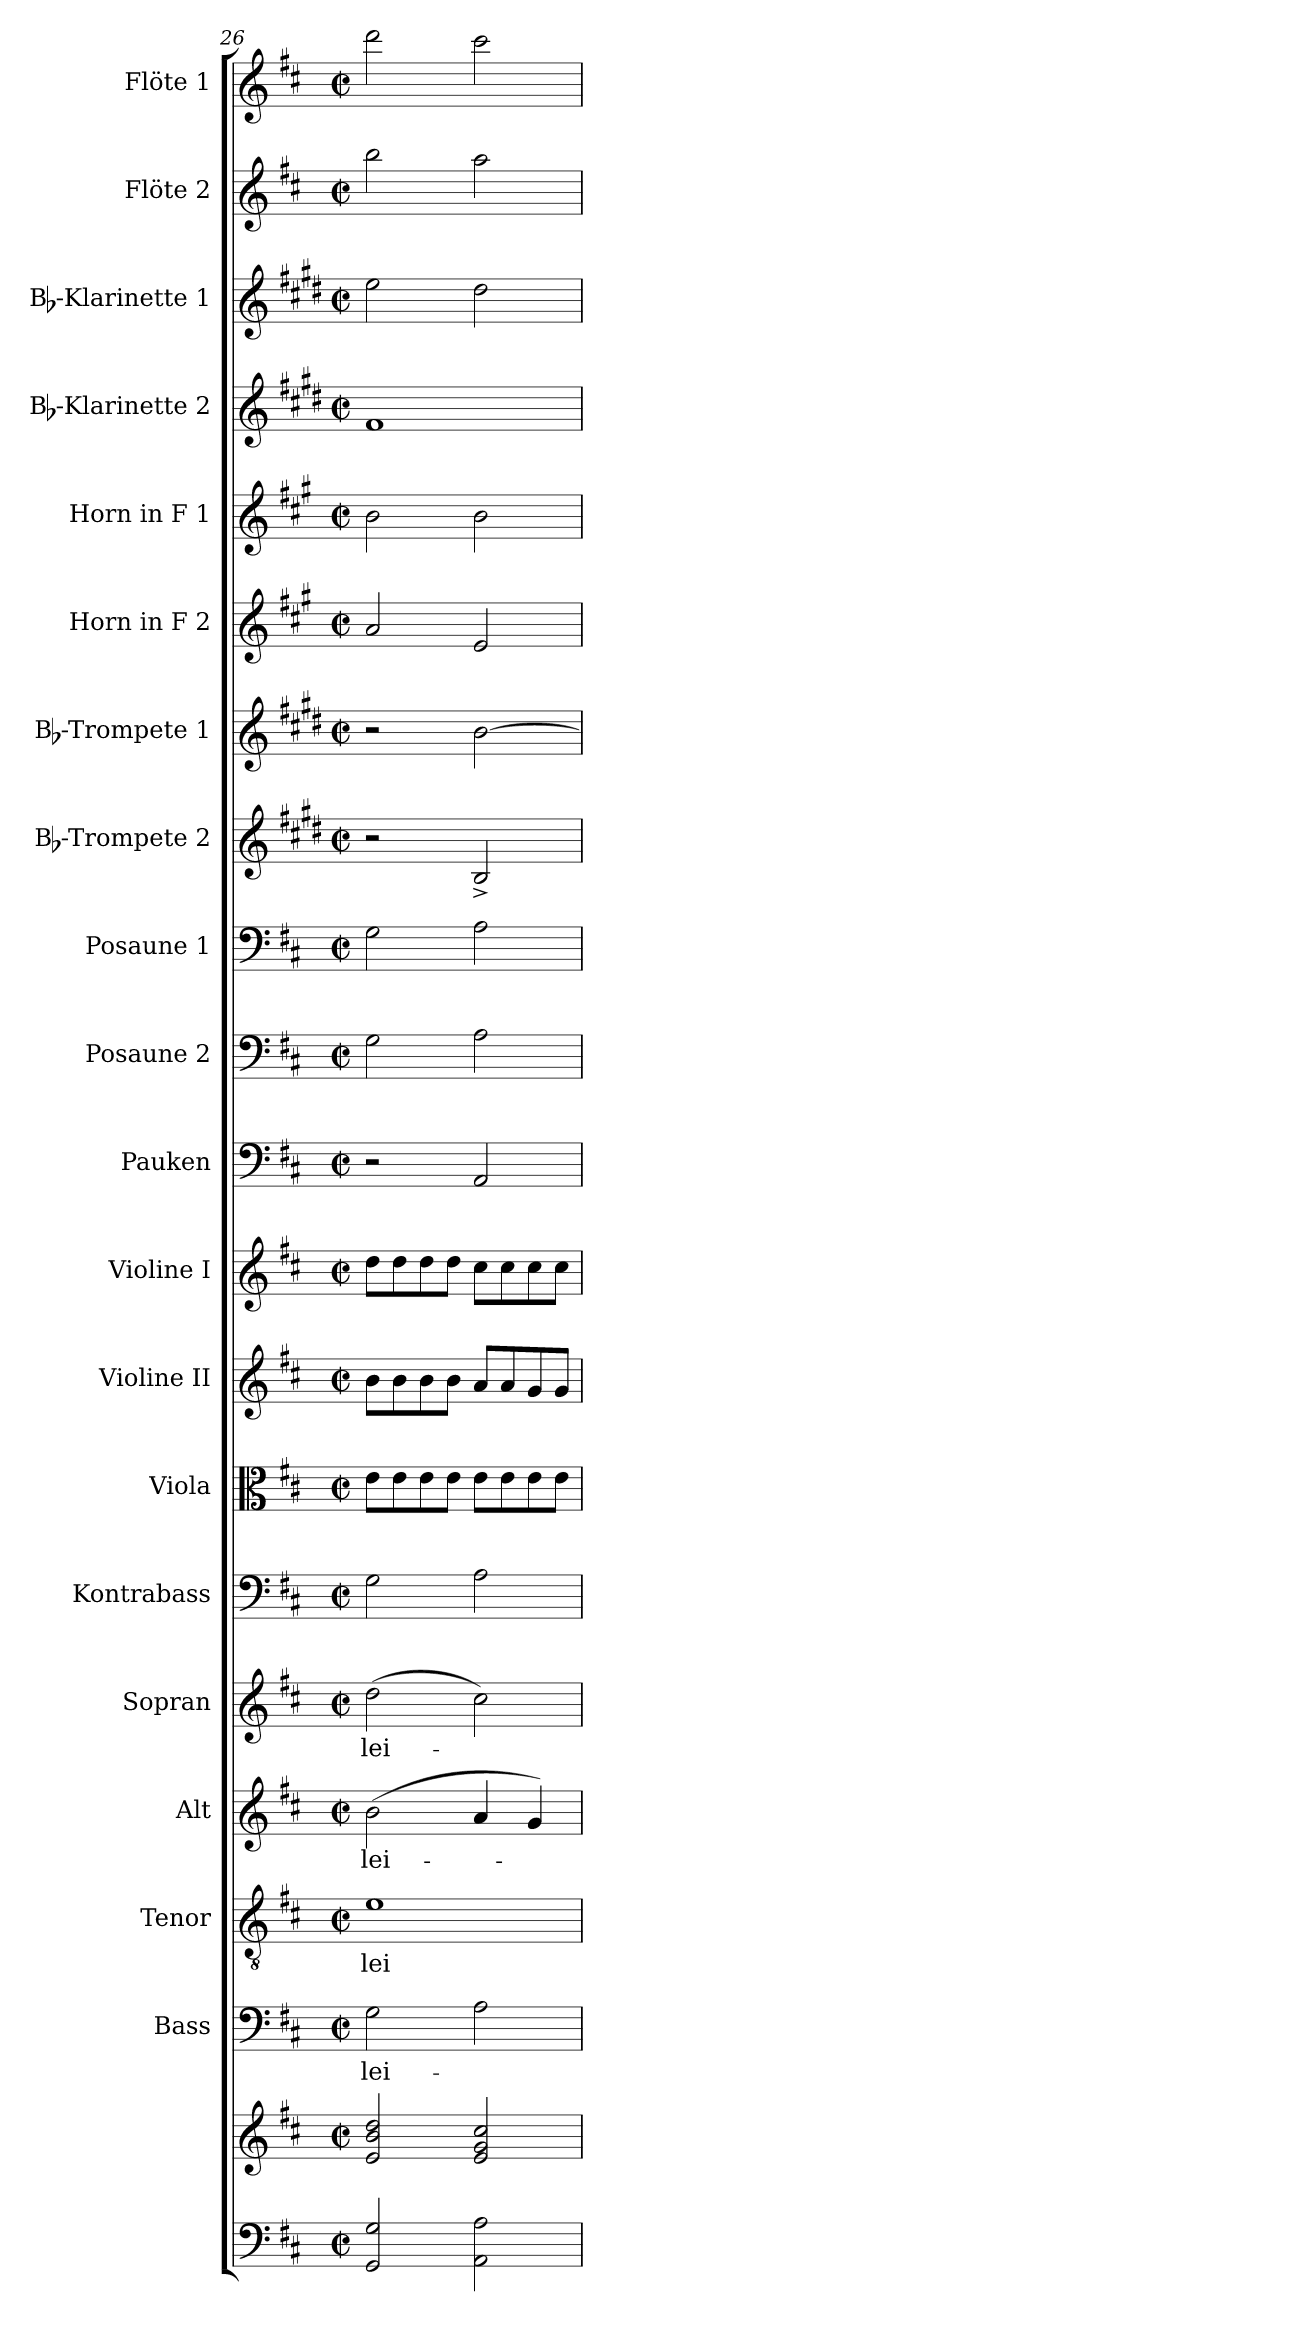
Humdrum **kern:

**kern	**kern	**kern	**text	**kern	**text	**kern	**text	**kern	**text	**kern	**kern	**kern	**kern	**kern	**kern	**kern	**kern	**kern	**kern	**kern	**kern	**kern	**kern	**kern
*part20	*part20	*part19	*part19	*part18	*part18	*part17	*part17	*part16	*part16	*part15	*part14	*part13	*part12	*part11	*part10	*part9	*part8	*part7	*part6	*part5	*part4	*part3	*part2	*part1
*staff21	*staff20	*staff19	*staff19	*staff18	*staff18	*staff17	*staff17	*staff16	*staff16	*staff15	*staff14	*staff13	*staff12	*staff11	*staff10	*staff9	*staff8	*staff7	*staff6	*staff5	*staff4	*staff3	*staff2	*staff1
*	*	*I"Bass	*	*I"Tenor	*	*I"Alt	*	*I"Sopran	*	*I"Kontrabass	*I"Viola	*I"Violine II	*I"Violine I	*I"Pauken	*I"Posaune 2	*I"Posaune 1	*I"Bb-Trompete 2	*I"Bb-Trompete 1	*I"Horn in F 2	*I"Horn in F 1	*I"Bb-Klarinette 2	*I"Bb-Klarinette 1	*I"Flöte 2	*I"Flöte 1
*	*	*I'B.	*	*I'T.	*	*I'A.	*	*I'S.	*	*I'Kb.	*I'Vla.	*I'Vl. II	*I'Vl. I	*I'Pk.	*I'Pos. 2	*I'Pos. 1	*I'Bb Trp. 2	*I'Bb Trp. 1	*	*	*I'Bb Kl. 2	*I'Bb Kl. 1	*I'Fl. 2	*I'Fl. 1
*clefF4	*clefG2	*clefF4	*	*clefGv2	*	*clefG2	*	*clefG2	*	*clefF4	*clefC3	*clefG2	*clefG2	*clefF4	*clefF4	*clefF4	*clefG2	*clefG2	*clefG2	*clefG2	*clefG2	*clefG2	*clefG2	*clefG2
*	*	*	*	*	*	*	*	*	*	*ITrd7c12	*	*	*	*	*	*	*ITrd1c2	*ITrd1c2	*ITrd4c7	*ITrd4c7	*ITrd1c2	*ITrd1c2	*	*
*k[f#c#]	*k[f#c#]	*k[f#c#]	*	*k[f#c#]	*	*k[f#c#]	*	*k[f#c#]	*	*k[f#c#]	*k[f#c#]	*k[f#c#]	*k[f#c#]	*k[f#c#]	*k[f#c#]	*k[f#c#]	*k[f#c#]	*k[f#c#]	*k[f#c#]	*k[f#c#]	*k[f#c#]	*k[f#c#]	*k[f#c#]	*k[f#c#]
*D:	*D:	*D:	*	*D:	*	*D:	*	*D:	*	*D:	*D:	*D:	*D:	*D:	*D:	*D:	*D:	*D:	*D:	*D:	*D:	*D:	*D:	*D:
*M2/2	*M2/2	*M2/2	*	*M2/2	*	*M2/2	*	*M2/2	*	*M2/2	*M2/2	*M2/2	*M2/2	*M2/2	*M2/2	*M2/2	*M2/2	*M2/2	*M2/2	*M2/2	*M2/2	*M2/2	*M2/2	*M2/2
*met(c|)	*met(c|)	*met(c|)	*	*met(c|)	*	*met(c|)	*	*met(c|)	*	*met(c|)	*met(c|)	*met(c|)	*met(c|)	*met(c|)	*met(c|)	*met(c|)	*met(c|)	*met(c|)	*met(c|)	*met(c|)	*met(c|)	*met(c|)	*met(c|)	*met(c|)
=26	=26	=26	=26	=26	=26	=26	=26	=26	=26	=26	=26	=26	=26	=26	=26	=26	=26	=26	=26	=26	=26	=26	=26	=26
!	!	!	!LO:LY:b	!	!LO:LY:b	!	!LO:LY:b	!	!LO:LY:b	!	!	!	!	!	!	!	!	!	!	!	!	!	!	!
2GG/ 2G/	2e/ 2b/ 2dd/	2G\	-lei-	1e	-lei-	(>2b\	-lei-	(>2dd\	-lei-	2GG\	8e\L	8b\L	8dd\L	2r	2G\	2G\	2r	2r	2d/	2e\	1e	2dd\	2bb\	2ddd\
.	.	.	.	.	.	.	.	.	.	.	8e\	8b\	8dd\	.	.	.	.	.	.	.	.	.	.	.
.	.	.	.	.	.	.	.	.	.	.	8e\	8b\	8dd\	.	.	.	.	.	.	.	.	.	.	.
.	.	.	.	.	.	.	.	.	.	.	8e\J	8b\J	8dd\J	.	.	.	.	.	.	.	.	.	.	.
2AA\ 2A\	2e/ 2g/ 2cc#/	2A\	.	.	.	4a/	.	2cc#\)	.	2AA\	8e\L	8a/L	8cc#\L	2AA/	2A\	2A\	2A^</	[2a\	2A/	2e\	.	2cc#\	2aa\	2ccc#\
.	.	.	.	.	.	.	.	.	.	.	8e\	8a/	8cc#\	.	.	.	.	.	.	.	.	.	.	.
.	.	.	.	.	.	4g/)	.	.	.	.	8e\	8g/	8cc#\	.	.	.	.	.	.	.	.	.	.	.
.	.	.	.	.	.	.	.	.	.	.	8e\J	8g/J	8cc#\J	.	.	.	.	.	.	.	.	.	.	.
=	=	=	=	=	=	=	=	=	=	=	=	=	=	=	=	=	=	=	=	=	=	=	=	=
*-	*-	*-	*-	*-	*-	*-	*-	*-	*-	*-	*-	*-	*-	*-	*-	*-	*-	*-	*-	*-	*-	*-	*-	*-
